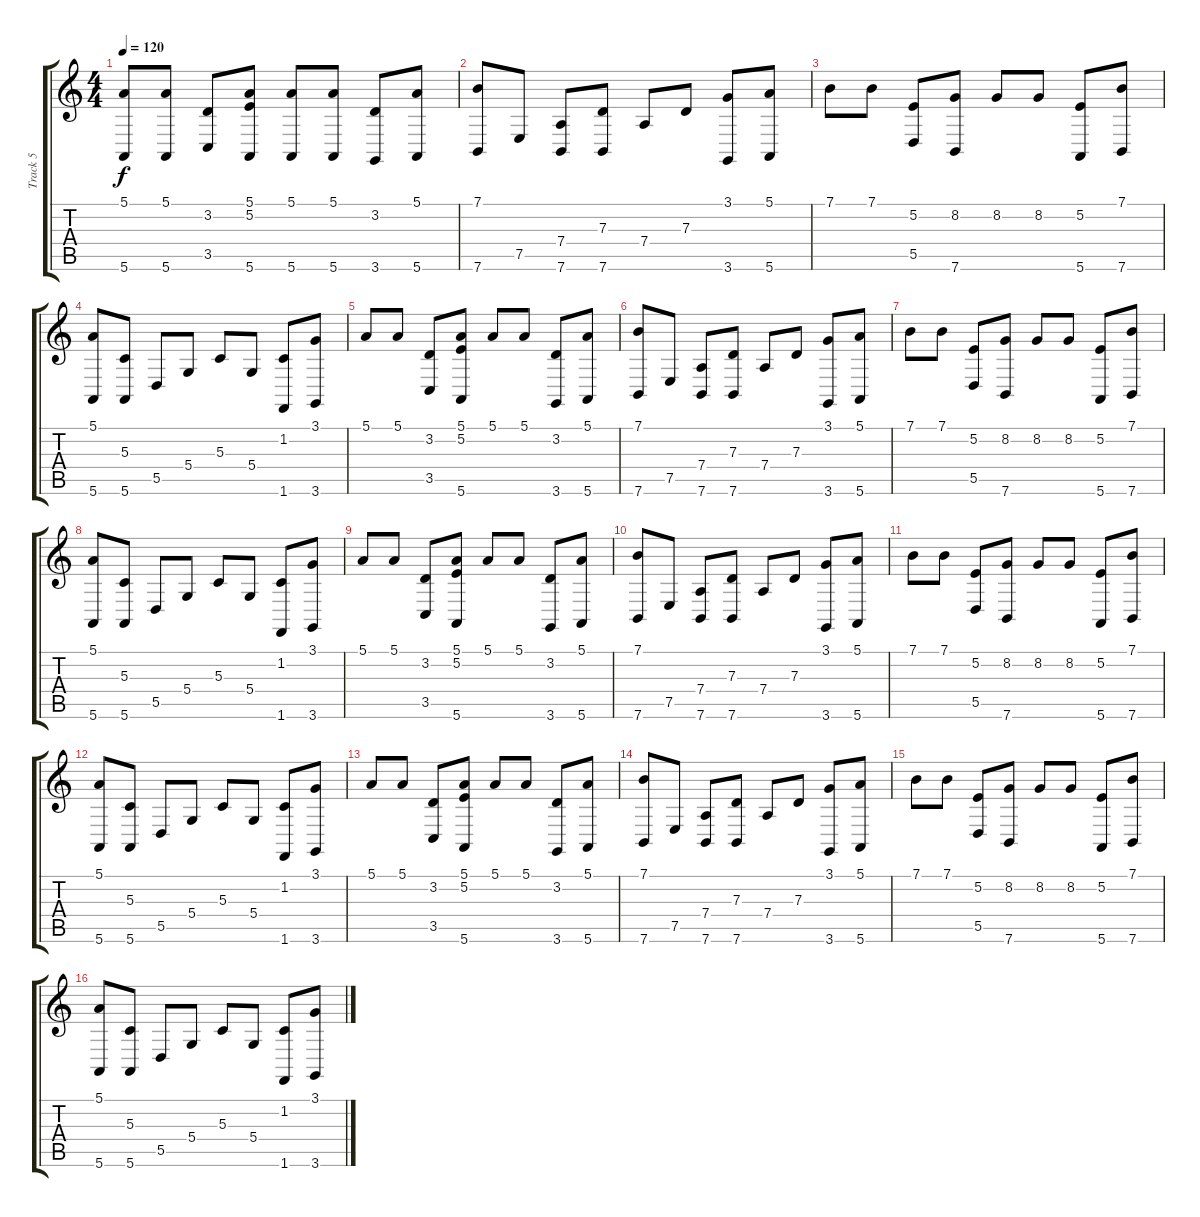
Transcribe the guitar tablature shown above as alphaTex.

\track ("Track 5" "Track 5") {instrument lead2sawtooth}
\staff {score tabs}
\tuning (E4 B3 G3 D3 A2 E2) {hide}
\ts (4 4)
\tempo 120
\clef g2
\ks c
(5.1 5.6).8{dy f} (5.1 5.6).8 (3.2 3.5).8 (5.1 5.2 5.6).8 (5.1 5.6).8 (5.1 5.6).8 (3.2 3.6).8 (5.1 5.6).8 |
(7.1 7.6).8{volume 16} 7.5.8 (7.4 7.6).8 (7.3 7.6).8 7.4.8 7.3.8 (3.1 3.6).8 (5.1 5.6).8 |
7.1.8 7.1.8 (5.2 5.5).8 (8.2 7.6).8 8.2.8 8.2.8 (5.2 5.6).8 (7.1 7.6).8 |
(5.1 5.6).8 (5.3 5.6).8 5.5.8 5.4.8 5.3.8 5.4.8 (1.2 1.6).8 (3.1 3.6).8 |
5.1.8 5.1.8 (3.2 3.5).8 (5.1 5.2 5.6).8 5.1.8 5.1.8 (3.2 3.6).8 (5.1 5.6).8 |
(7.1 7.6).8{volume 16} 7.5.8 (7.4 7.6).8 (7.3 7.6).8 7.4.8 7.3.8 (3.1 3.6).8 (5.1 5.6).8 |
7.1.8 7.1.8 (5.2 5.5).8 (8.2 7.6).8 8.2.8 8.2.8 (5.2 5.6).8 (7.1 7.6).8 |
(5.1 5.6).8 (5.3 5.6).8 5.5.8 5.4.8 5.3.8 5.4.8 (1.2 1.6).8 (3.1 3.6).8 |
5.1.8 5.1.8 (3.2 3.5).8 (5.1 5.2 5.6).8 5.1.8 5.1.8 (3.2 3.6).8 (5.1 5.6).8 |
(7.1 7.6).8{volume 16} 7.5.8 (7.4 7.6).8 (7.3 7.6).8 7.4.8 7.3.8 (3.1 3.6).8 (5.1 5.6).8 |
7.1.8 7.1.8 (5.2 5.5).8 (8.2 7.6).8 8.2.8 8.2.8 (5.2 5.6).8 (7.1 7.6).8 |
(5.1 5.6).8 (5.3 5.6).8 5.5.8 5.4.8 5.3.8 5.4.8 (1.2 1.6).8 (3.1 3.6).8 |
5.1.8 5.1.8 (3.2 3.5).8 (5.1 5.2 5.6).8 5.1.8 5.1.8 (3.2 3.6).8 (5.1 5.6).8 |
(7.1 7.6).8{volume 16} 7.5.8 (7.4 7.6).8 (7.3 7.6).8 7.4.8 7.3.8 (3.1 3.6).8 (5.1 5.6).8 |
7.1.8 7.1.8 (5.2 5.5).8 (8.2 7.6).8 8.2.8 8.2.8 (5.2 5.6).8 (7.1 7.6).8 |
(5.1 5.6).8 (5.3 5.6).8 5.5.8 5.4.8 5.3.8 5.4.8 (1.2 1.6).8 (3.1 3.6).8
